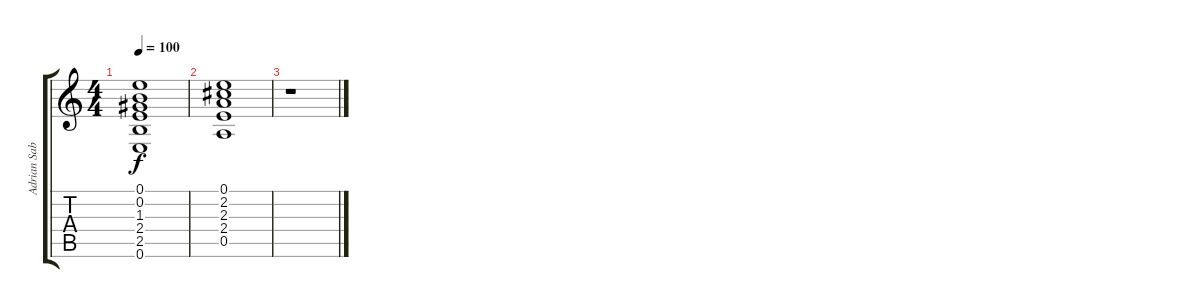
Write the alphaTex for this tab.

\track ("Adrian Sabbath" "Adrian Sab") {instrument acousticguitarsteel}
\staff {score tabs}
\tuning (E4 B3 G3 D3 A2 E2) {hide}
\ts (4 4)
\tempo 100
\clef g2
\ks c
(0.1 0.2 1.3 2.4 2.5 0.6).1{dy f} |
(0.1 2.2 2.3 2.4 0.5).1 |
r.1
